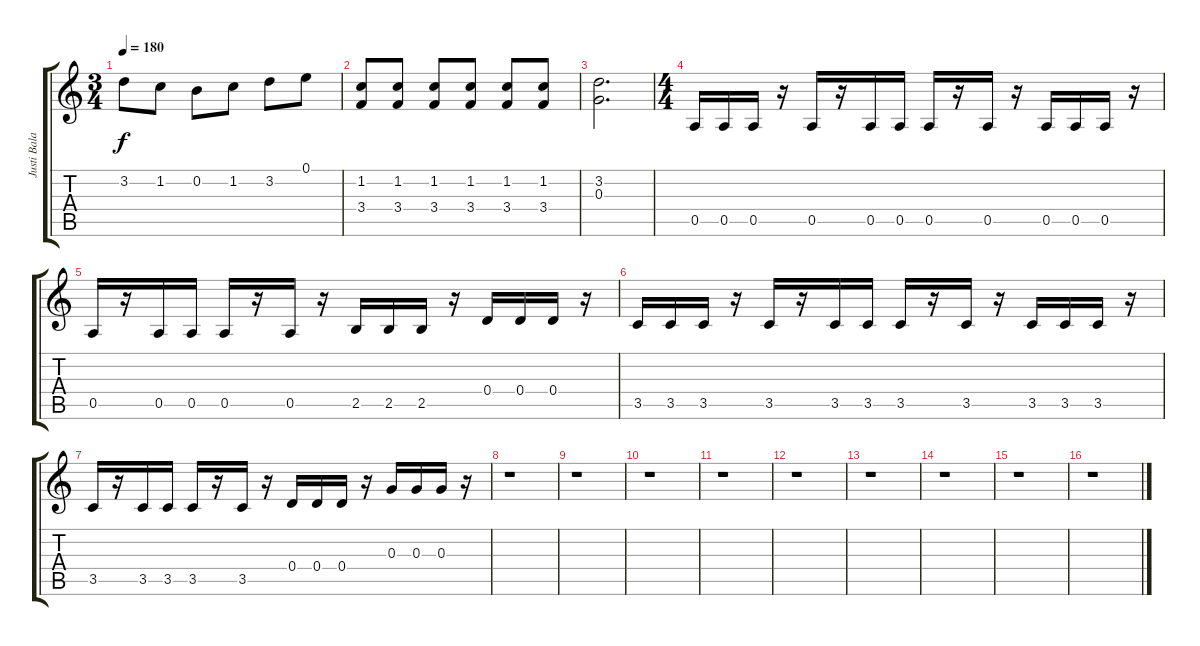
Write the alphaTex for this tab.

\track ("Justi Bala" "Justi Bala") {instrument distortionguitar}
\staff {score tabs}
\tuning (E4 B3 G3 D3 A2 E2) {hide}
\ts (3 4)
\tempo 180
\clef g2
\ks c
3.2.8{dy f} 1.2.8 0.2.8 1.2.8 3.2.8 0.1.8 |
(1.2 3.4).8 (1.2 3.4).8 (1.2 3.4).8 (1.2 3.4).8 (1.2 3.4).8 (1.2 3.4).8 |
(3.2 0.3).2{d} |
\ts (4 4)
0.5.16 0.5.16 0.5.16 r.16 0.5.16 r.16 0.5.16 0.5.16 0.5.16 r.16 0.5.16 r.16 0.5.16 0.5.16 0.5.16 r.16 |
0.5.16 r.16 0.5.16 0.5.16 0.5.16 r.16 0.5.16 r.16 2.5.16 2.5.16 2.5.16 r.16 0.4.16 0.4.16 0.4.16 r.16 |
3.5.16 3.5.16 3.5.16 r.16 3.5.16 r.16 3.5.16 3.5.16 3.5.16 r.16 3.5.16 r.16 3.5.16 3.5.16 3.5.16 r.16 |
3.5.16 r.16 3.5.16 3.5.16 3.5.16 r.16 3.5.16 r.16 0.4.16 0.4.16 0.4.16 r.16 0.3.16 0.3.16 0.3.16 r.16 |
r.1 |
r.1 |
r.1 |
r.1 |
r.1 |
r.1 |
r.1 |
r.1 |
r.1
